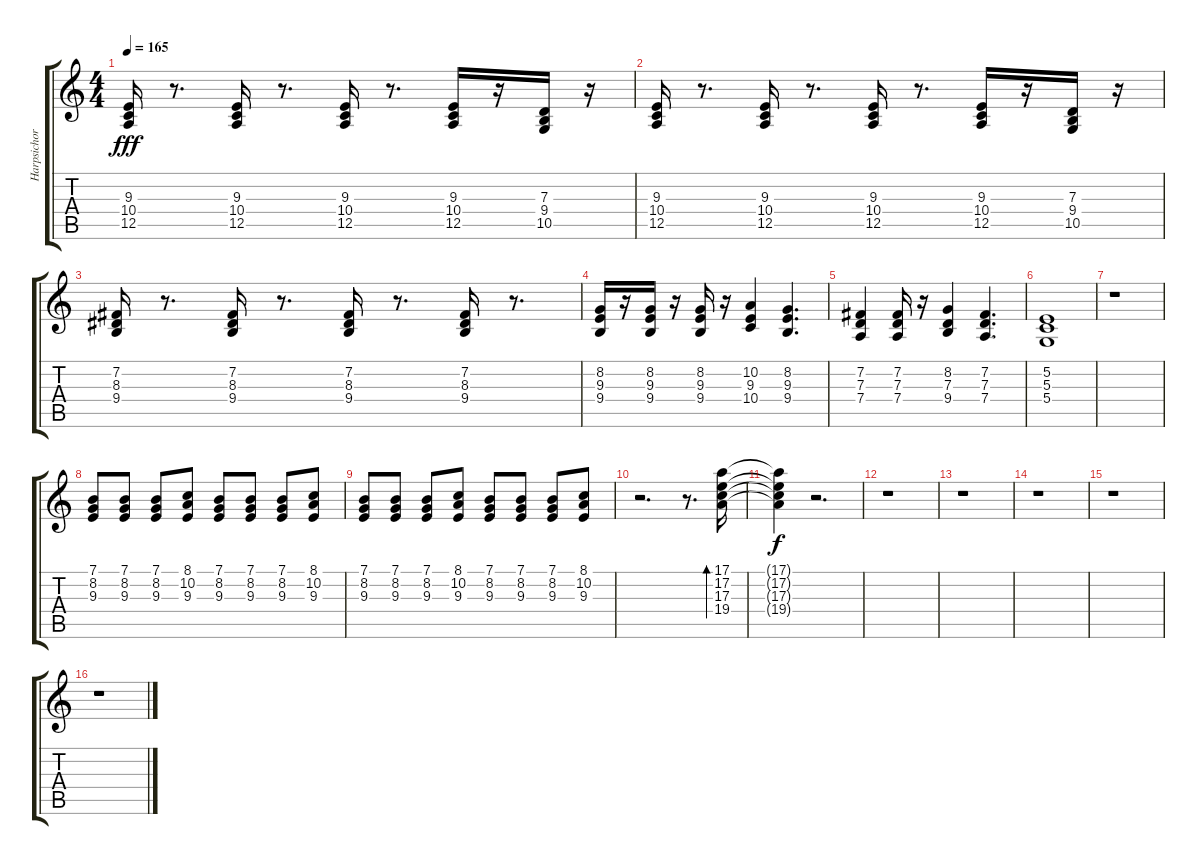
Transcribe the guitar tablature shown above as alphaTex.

\track ("Harpsichord" "Harpsichor") {instrument harpsichord}
\staff {score tabs}
\tuning (E4 B3 G3 D3 A2 E2) {hide}
\ts (4 4)
\tempo 165
\clef g2
\ks c
(9.3 10.4 12.5).16{dy fff} r.8{d} (9.3 10.4 12.5).16 r.8{d} (9.3 10.4 12.5).16 r.8{d} (9.3 10.4 12.5).16 r.16 (7.3 9.4 10.5).16 r.16 |
(9.3 10.4 12.5).16 r.8{d} (9.3 10.4 12.5).16 r.8{d} (9.3 10.4 12.5).16 r.8{d} (9.3 10.4 12.5).16 r.16 (7.3 9.4 10.5).16 r.16 |
(7.2 8.3 9.4).16 r.8{d} (7.2 8.3 9.4).16 r.8{d} (7.2 8.3 9.4).16 r.8{d} (7.2 8.3 9.4).16 r.8{d} |
(8.2 9.3 9.4).16 r.16 (8.2 9.3 9.4).16 r.16 (8.2 9.3 9.4).16 r.16 (10.2 9.3 10.4).4 (8.2 9.3 9.4).4{d} |
(7.2 7.3 7.4).4 (7.2 7.3 7.4).16 r.16 (8.2 7.3 9.4).4 (7.2 7.3 7.4).4{d} |
(5.2 5.3 5.4).1 |
r.1 |
(7.1 8.2 9.3).8 (7.1 8.2 9.3).8 (7.1 8.2 9.3).8 (8.1 10.2 9.3).8 (7.1 8.2 9.3).8 (7.1 8.2 9.3).8 (7.1 8.2 9.3).8 (8.1 10.2 9.3).8 |
(7.1 8.2 9.3).8 (7.1 8.2 9.3).8 (7.1 8.2 9.3).8 (8.1 10.2 9.3).8 (7.1 8.2 9.3).8 (7.1 8.2 9.3).8 (7.1 8.2 9.3).8 (8.1 10.2 9.3).8 |
r.2{d} r.8{d} (17.1 17.2 17.3 19.4).16{bd 120} |
(17.1{t} 17.2{t} 17.3{t} 19.4{t}).4{dy f} r.2{d} |
r.1 |
r.1 |
r.1 |
r.1 |
r.1
